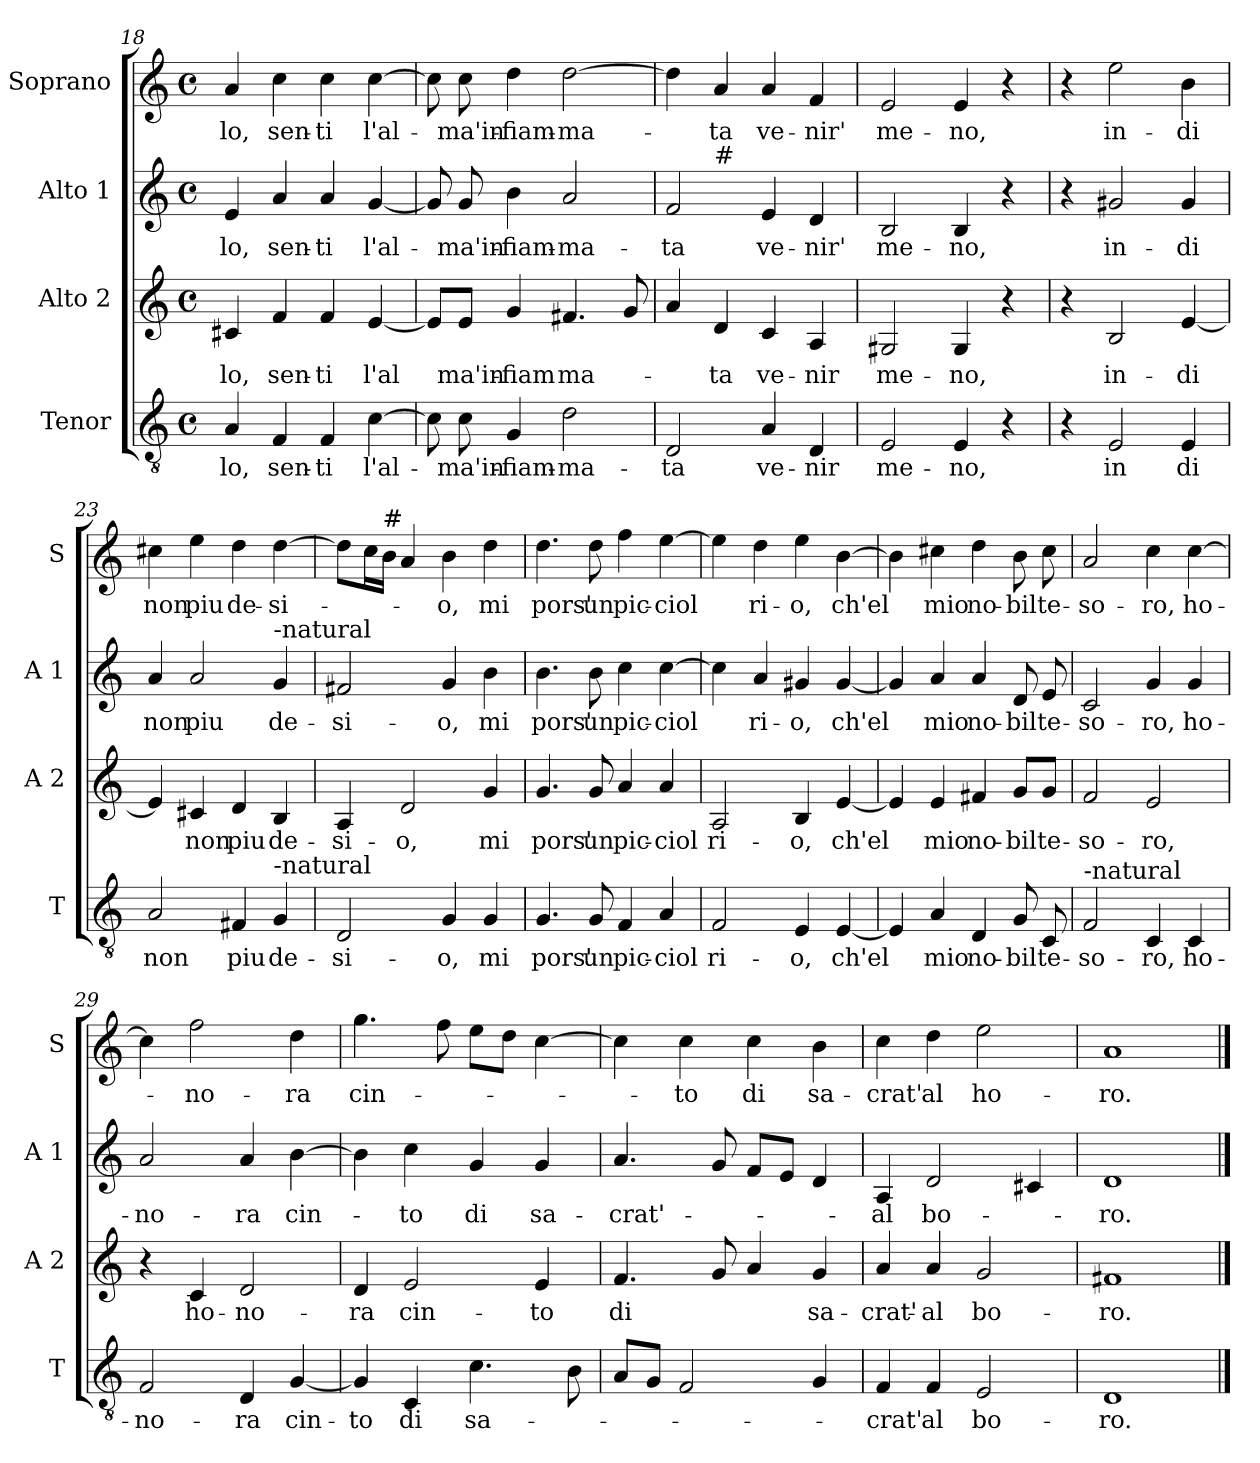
**kern	**text	**kern	**text	**kern	**text	**kern	**text
*part4	*part4	*part3	*part3	*part2	*part2	*part1	*part1
*staff4	*staff4	*staff3	*staff3	*staff2	*staff2	*staff1	*staff1
*I"Tenor	*	*I"Alto 2	*	*I"Alto 1	*	*I"Soprano	*
*I'T	*	*I'A 2	*	*I'A 1	*	*I'S	*
!!LO:PB:g=z
*clefGv2	*	*clefG2	*	*clefG2	*	*clefG2	*
*k[]	*	*k[]	*	*k[]	*	*k[]	*
*C:	*	*C:	*	*C:	*	*C:	*
*M4/4	*	*M4/4	*	*M4/4	*	*M4/4	*
*met(c)	*	*met(c)	*	*met(c)	*	*met(c)	*
=18	=18	=18	=18	=18	=18	=18	=18
!	!LO:LY:b	!	!LO:LY:b	!	!LO:LY:b	!	!LO:LY:b
4A/	-lo,	4c#X/	-lo,	4e/	-lo,	4a/	-lo,
!	!LO:LY:b	!	!LO:LY:b	!	!LO:LY:b	!	!LO:LY:b
4F/	sen-	4f/	sen-	4a/	sen-	4cc\	sen-
!	!LO:LY:b	!	!LO:LY:b	!	!LO:LY:b	!	!LO:LY:b
4F/	-ti	4f/	-ti	4a/	-ti	4cc\	-ti
!	!LO:LY:b	!	!LO:LY:b	!	!LO:LY:b	!	!LO:LY:b
[4c\	l'al-	[4e/	l'al	[4g/	l'al-	[4cc\	l'al-
=19	=19	=19	=19	=19	=19	=19	=19
8c\]	.	8e/L]	.	8g/]	.	8cc\]	.
!	!LO:LY:b	!	!LO:LY:b	!	!LO:LY:b	!	!LO:LY:b
8c\	-ma'in-	8e/J	ma'in-	8g/	-ma'in-	8cc\	-ma'in-
!	!LO:LY:b	!	!LO:LY:b	!	!LO:LY:b	!	!LO:LY:b
4G/	-fiam-	4g/	-fiam	4b\	-fiam-	4dd\	-fiam-
!	!LO:LY:b	!	!LO:LY:b	!	!LO:LY:b	!	!LO:LY:b
2d\	-ma-	4.f#X/	ma-	2a/	-ma-	[2dd\	-ma-
.	.	8g/	.	.	.	.	.
=20	=20	=20	=20	=20	=20	=20	=20
!	!LO:LY:b	!	!	!	!LO:LY:b	!	!
*	*	*	*	*^	*	*	*
2D/	-ta	4a/	.	2f/	4ryy	-ta	4dd\]	.
!	!	!	!	!	!LO:TX:a:t=#	!	!	!
!	!	!	!LO:LY:b	!	!	!	!	!LO:LY:b
.	.	4d/	-ta	.	2.ryy	.	4a/	-ta
!	!LO:LY:b	!	!LO:LY:b	!	!	!LO:LY:b	!	!LO:LY:b
4A/	ve-	4c/	ve-	4e/	.	ve-	4a/	ve-
!	!LO:LY:b	!	!LO:LY:b	!	!	!LO:LY:b	!	!LO:LY:b
4D/	-nir	4A/	-nir	4d/	.	-nir'	4f/	-nir'
=21	=21	=21	=21	=21	=21	=21	=21	=21
!	!LO:LY:b	!	!LO:LY:b	!	!	!LO:LY:b	!	!LO:LY:b
*	*	*	*	*v	*v	*	*	*
2E/	me-	2G#X/	me-	2B/	me-	2e/	me-
!	!LO:LY:b	!	!LO:LY:b	!	!LO:LY:b	!	!LO:LY:b
4E/	-no,	4G#/	-no,	4B/	-no,	4e/	-no,
4r	.	4r	.	4r	.	4r	.
=22	=22	=22	=22	=22	=22	=22	=22
4r	.	4r	.	4r	.	4r	.
!	!LO:LY:b	!	!LO:LY:b	!	!LO:LY:b	!	!LO:LY:b
2E/	in	2B/	in-	2g#X/	in-	2ee\	in-
!	!LO:LY:b	!	!LO:LY:b	!	!LO:LY:b	!	!LO:LY:b
4E/	di	[4e/	-di	4g#/	-di	4b\	-di
=23	=23	=23	=23	=23	=23	=23	=23
!	!LO:LY:b	!	!	!	!LO:LY:b	!	!LO:LY:b
2A/	non	4e/]	.	4a/	non	4cc#X\	non
!	!	!	!LO:LY:b	!	!LO:LY:b	!	!LO:LY:b
.	.	4c#X/	non	2a/	piu	4ee\	piu
!	!LO:LY:b	!	!LO:LY:b	!	!	!	!LO:LY:b
4F#X/	piu	4d/	piu	.	.	4dd\	de-
!	!	!	!	!LO:TX:a:t=-natural	!	!	!
!LO:TX:a:t=-natural	!	!	!	!	!	!	!
!	!LO:LY:b	!	!LO:LY:b	!	!LO:LY:b	!	!LO:LY:b
4G/	de-	4B/	de-	4g/	de-	[4dd\	-si-
!!LO:LB:g=z
=24	=24	=24	=24	=24	=24	=24	=24
!	!LO:LY:b	!	!LO:LY:b	!	!LO:LY:b	!	!
2D/	-si-	4A/	-si-	2f#X/	-si-	8dd\L]	.
.	.	.	.	.	.	16cc\L	.
!	!	!	!	!	!	!LO:TX:a:t=#	!
.	.	.	.	.	.	16b\JJ	.
!	!	!	!LO:LY:b	!	!	!	!
.	.	2d/	-o,	.	.	4a/	.
!	!LO:LY:b	!	!	!	!LO:LY:b	!	!LO:LY:b
4G/	-o,	.	.	4g/	-o,	4b\	-o,
!	!LO:LY:b	!	!LO:LY:b	!	!LO:LY:b	!	!LO:LY:b
4G/	mi	4g/	mi	4b\	mi	4dd\	mi
=25	=25	=25	=25	=25	=25	=25	=25
!	!LO:LY:b	!	!LO:LY:b	!	!LO:LY:b	!	!LO:LY:b
4.G/	pors'	4.g/	pors'	4.b\	pors'	4.dd\	pors'
!	!LO:LY:b	!	!LO:LY:b	!	!LO:LY:b	!	!LO:LY:b
8G/	un	8g/	un	8b\	un	8dd\	un
!	!LO:LY:b	!	!LO:LY:b	!	!LO:LY:b	!	!LO:LY:b
4F/	pic-	4a/	pic-	4cc\	pic-	4ff\	pic-
!	!LO:LY:b	!	!LO:LY:b	!	!LO:LY:b	!	!LO:LY:b
4A/	-ciol	4a/	-ciol	[4cc\	-ciol	[4ee\	-ciol
=26	=26	=26	=26	=26	=26	=26	=26
!	!LO:LY:b	!	!LO:LY:b	!	!	!	!
2F/	ri-	2A/	ri-	4cc\]	.	4ee\]	.
!	!	!	!	!	!LO:LY:b	!	!LO:LY:b
.	.	.	.	4a/	ri-	4dd\	ri-
!	!LO:LY:b	!	!LO:LY:b	!	!LO:LY:b	!	!LO:LY:b
4E/	-o,	4B/	-o,	4g#X/	-o,	4ee\	-o,
!	!LO:LY:b	!	!LO:LY:b	!	!LO:LY:b	!	!LO:LY:b
[4E/	ch'el	[4e/	ch'el	[4g#/	ch'el	[4b\	ch'el
=27	=27	=27	=27	=27	=27	=27	=27
4E/]	.	4e/]	.	4g#/]	.	4b\]	.
!	!LO:LY:b	!	!LO:LY:b	!	!LO:LY:b	!	!LO:LY:b
4A/	mio	4e/	mio	4a/	mio	4cc#X\	mio
!	!LO:LY:b	!	!LO:LY:b	!	!LO:LY:b	!	!LO:LY:b
4D/	no-	4f#X/	no-	4a/	no-	4dd\	no-
!	!LO:LY:b	!	!LO:LY:b	!	!LO:LY:b	!	!LO:LY:b
8G/	-bil	8g/L	-bil	8d/	-bil	8b\	-bil
!	!LO:LY:b	!	!LO:LY:b	!	!LO:LY:b	!	!LO:LY:b
8C/	te-	8g/J	te-	8e/	te-	8cc#\	te-
=28	=28	=28	=28	=28	=28	=28	=28
!LO:TX:a:t=-natural	!	!	!	!	!	!	!
!	!LO:LY:b	!	!LO:LY:b	!	!LO:LY:b	!	!LO:LY:b
2F/	-so-	2f/	-so-	2c/	-so-	2a/	-so-
!	!LO:LY:b	!	!LO:LY:b	!	!LO:LY:b	!	!LO:LY:b
4C/	-ro,	2e/	-ro,	4g/	-ro,	4cc\	-ro,
!	!LO:LY:b	!	!	!	!LO:LY:b	!	!LO:LY:b
4C/	ho-	.	.	4g/	ho-	[4cc\	ho-
!!LO:LB:g=z
=29	=29	=29	=29	=29	=29	=29	=29
!	!LO:LY:b	!	!	!	!LO:LY:b	!	!
2F/	-no-	4r	.	2a/	-no-	4cc\]	.
!	!	!	!LO:LY:b	!	!	!	!LO:LY:b
.	.	4c/	ho-	.	.	2ff\	-no-
!	!LO:LY:b	!	!LO:LY:b	!	!LO:LY:b	!	!
4D/	-ra	2d/	-no-	4a/	-ra	.	.
!	!LO:LY:b	!	!	!	!LO:LY:b	!	!LO:LY:b
[4G/	cin-	.	.	[4b\	cin-	4dd\	-ra
=30	=30	=30	=30	=30	=30	=30	=30
!	!LO:LY:b	!	!LO:LY:b	!	!	!	!LO:LY:b
4G/]	-to	4d/	-ra	4b\]	.	4.gg\	cin-
!	!LO:LY:b	!	!LO:LY:b	!	!LO:LY:b	!	!
4C/	di	2e/	cin-	4cc\	-to	.	.
.	.	.	.	.	.	8ff\	.
!	!LO:LY:b	!	!	!	!LO:LY:b	!	!
4.c\	sa-	.	.	4g/	di	8ee\L	.
.	.	.	.	.	.	8dd\J	.
!	!	!	!LO:LY:b	!	!LO:LY:b	!	!
.	.	4e/	-to	4g/	sa-	[4cc\	.
8B\	.	.	.	.	.	.	.
=31	=31	=31	=31	=31	=31	=31	=31
!	!	!	!LO:LY:b	!	!LO:LY:b	!	!
8A/L	.	4.f/	di	4.a/	-crat'-	4cc\]	.
8G/J	.	.	.	.	.	.	.
!	!	!	!	!	!	!	!LO:LY:b
2F/	.	.	.	.	.	4cc\	-to
.	.	8g/	.	8g/	.	.	.
!	!	!	!	!	!	!	!LO:LY:b
.	.	4a/	.	8f/L	.	4cc\	di
.	.	.	.	8e/J	.	.	.
!	!	!	!LO:LY:b	!	!	!	!LO:LY:b
4G/	.	4g/	sa-	4d/	.	4b\	sa-
=32	=32	=32	=32	=32	=32	=32	=32
!	!LO:LY:b	!	!LO:LY:b	!	!LO:LY:b	!	!LO:LY:b
4F/	-crat'	4a/	-crat'-	4A/	-al	4cc\	-crat'
!	!LO:LY:b	!	!LO:LY:b	!	!LO:LY:b	!	!LO:LY:b
4F/	al	4a/	-al	2d/	bo-	4dd\	al
!	!LO:LY:b	!	!LO:LY:b	!	!	!	!LO:LY:b
2E/	bo-	2g/	bo-	.	.	2ee\	ho-
.	.	.	.	4c#X/	.	.	.
=33	=33	=33	=33	=33	=33	=33	=33
!	!LO:LY:b	!	!LO:LY:b	!	!LO:LY:b	!	!LO:LY:b
1D	-ro.	1f#X	-ro.	1d	-ro.	1a	-ro.
==	==	==	==	==	==	==	==
*-	*-	*-	*-	*-	*-	*-	*-
